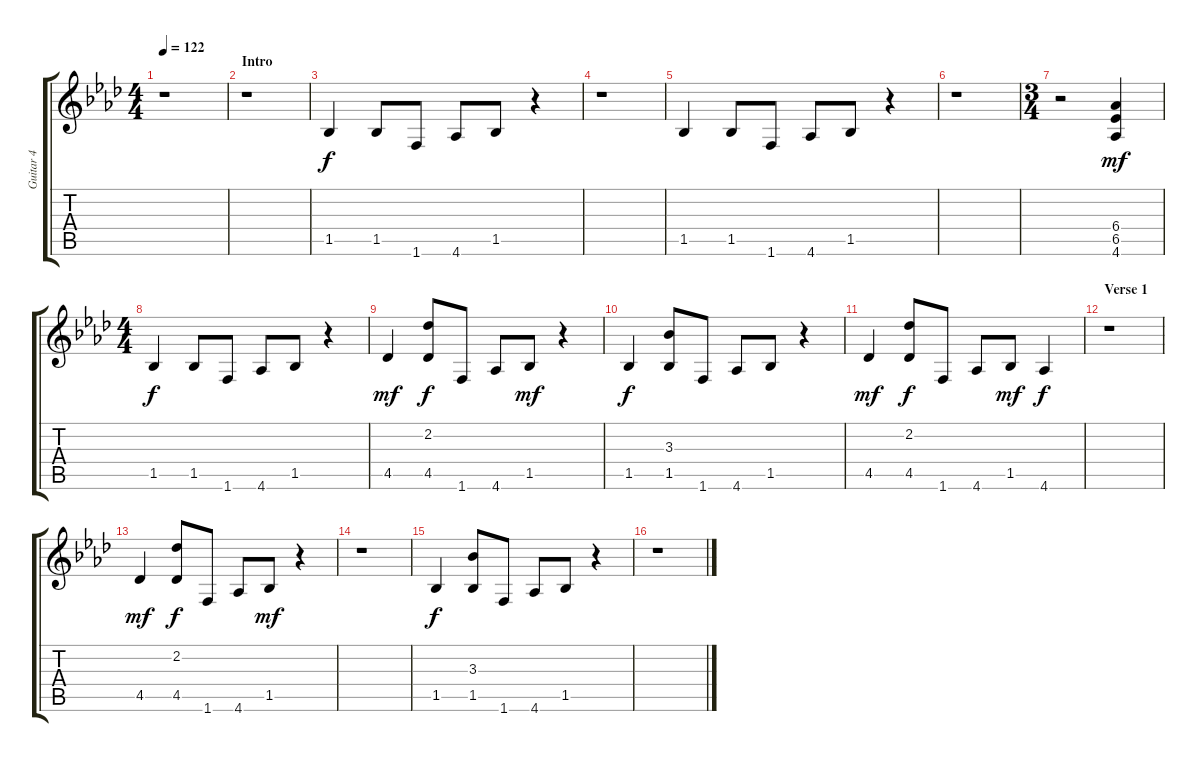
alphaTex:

\track ("Guitar 4" "Guitar 4") {instrument distortionguitar}
\staff {score tabs}
\tuning (E4 B3 G3 D3 A2 E2) {hide}
\ts (4 4)
\tempo 122
\clef g2
\ks ab
r.1{dy f instrument distortionguitar} |
\section ("" "Intro")
r.1 |
1.5.4 1.5.8 1.6.8 4.6.8 1.5.8 r.4 |
r.1 |
1.5.4 1.5.8 1.6.8 4.6.8 1.5.8 r.4 |
r.1 |
\ts (3 4)
r.2 (6.4 6.5 4.6).4{dy mf} |
\ts (4 4)
1.5.4{dy f} 1.5.8 1.6.8 4.6.8 1.5.8 r.4 |
4.5.4{dy mf} (2.2 4.5).8{dy f} 1.6.8 4.6.8 1.5.8{dy mf} r.4 |
1.5.4{dy f} (3.3 1.5).8 1.6.8 4.6.8 1.5.8 r.4 |
4.5.4{dy mf} (2.2 4.5).8{dy f} 1.6.8 4.6.8 1.5.8{dy mf} 4.6.4{dy f} |
\section ("" "Verse 1")
r.1 |
4.5.4{dy mf} (2.2 4.5).8{dy f} 1.6.8 4.6.8 1.5.8{dy mf} r.4 |
r.1 |
1.5.4{dy f} (3.3 1.5).8 1.6.8 4.6.8 1.5.8 r.4 |
r.1
